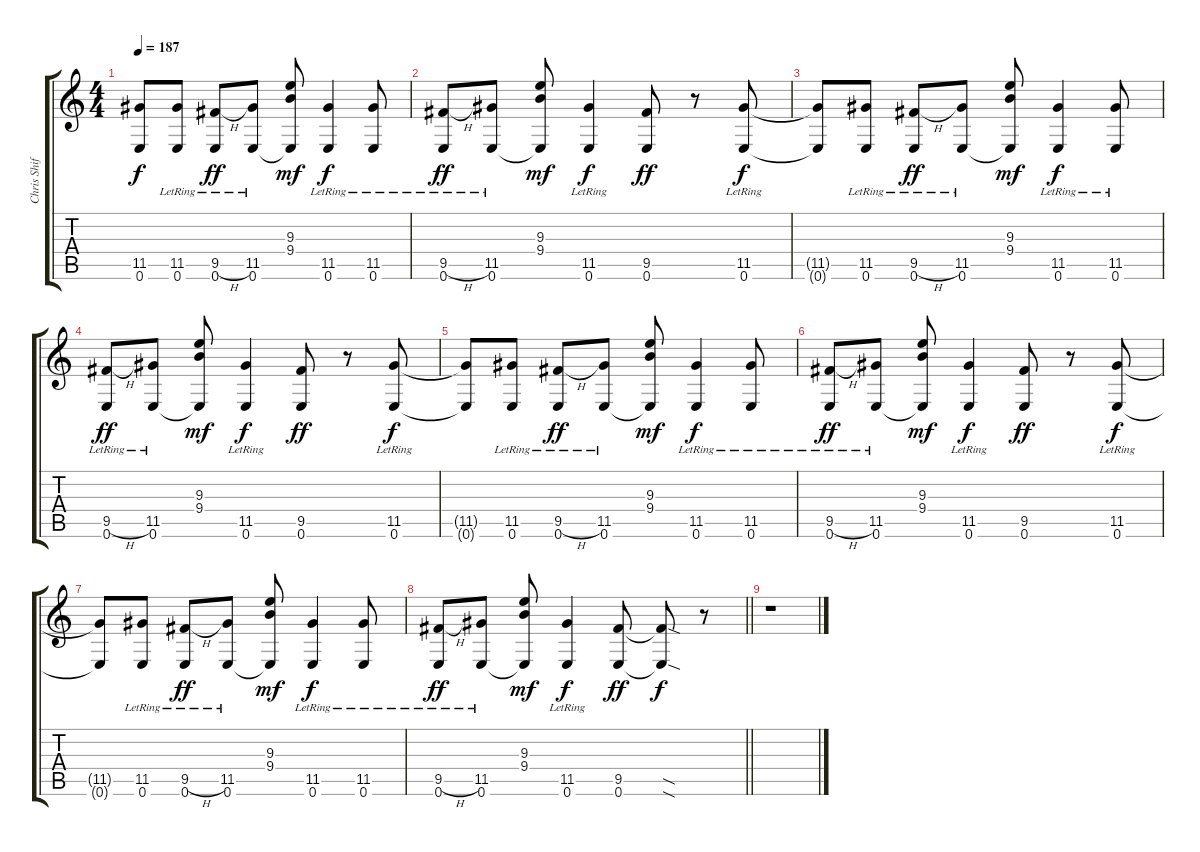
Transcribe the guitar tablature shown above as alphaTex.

\track ("Chris Shiflett " "Chris Shif") {instrument distortionguitar}
\staff {score tabs}
\tuning (E4 B3 G3 D3 A2 E2) {hide}
\ts (4 4)
\tempo 187
\clef g2
\ks c
(11.5{t} 0.6{t}).8{dy f} (11.5{lr} 0.6{lr}).8 (9.5{h lr} 0.6{lr}).8{dy ff} (11.5{lr} 0.6{lr}).8 (9.3 9.4 0.6{t}).8{dy mf} (11.5{lr} 0.6{lr}).4{dy f} (11.5{lr} 0.6{lr}).8 |
(9.5{h lr} 0.6{lr}).8{dy ff} (11.5{lr} 0.6{lr}).8 (9.3 9.4 0.6{t}).8{dy mf} (11.5{lr} 0.6{lr}).4{dy f} (9.5 0.6).8{dy ff} r.8 (11.5{lr} 0.6{lr}).8{dy f} |
(11.5{t} 0.6{t}).8 (11.5{lr} 0.6{lr}).8 (9.5{h lr} 0.6{lr}).8{dy ff} (11.5{lr} 0.6{lr}).8 (9.3 9.4 0.6{t}).8{dy mf} (11.5{lr} 0.6{lr}).4{dy f} (11.5{lr} 0.6{lr}).8 |
(9.5{h lr} 0.6{lr}).8{dy ff} (11.5{lr} 0.6{lr}).8 (9.3 9.4 0.6{t}).8{dy mf} (11.5{lr} 0.6{lr}).4{dy f} (9.5 0.6).8{dy ff} r.8 (11.5{lr} 0.6{lr}).8{dy f} |
(11.5{t} 0.6{t}).8 (11.5{lr} 0.6{lr}).8 (9.5{h lr} 0.6{lr}).8{dy ff} (11.5{lr} 0.6{lr}).8 (9.3 9.4 0.6{t}).8{dy mf} (11.5{lr} 0.6{lr}).4{dy f} (11.5{lr} 0.6{lr}).8 |
(9.5{h lr} 0.6{lr}).8{dy ff} (11.5{lr} 0.6{lr}).8 (9.3 9.4 0.6{t}).8{dy mf} (11.5{lr} 0.6{lr}).4{dy f} (9.5 0.6).8{dy ff} r.8 (11.5{lr} 0.6{lr}).8{dy f} |
(11.5{t} 0.6{t}).8 (11.5{lr} 0.6{lr}).8 (9.5{h lr} 0.6{lr}).8{dy ff} (11.5{lr} 0.6{lr}).8 (9.3 9.4 0.6{t}).8{dy mf} (11.5{lr} 0.6{lr}).4{dy f} (11.5{lr} 0.6{lr}).8 |
\barLineRight lightlight
(9.5{h lr} 0.6{lr}).8{dy ff} (11.5{lr} 0.6{lr}).8 (9.3 9.4 0.6{t}).8{dy mf} (11.5{lr} 0.6{lr}).4{dy f} (9.5 0.6).8{dy ff} (9.5{sod t} 0.6{sod t}).8{dy f} r.8 |
r.1
